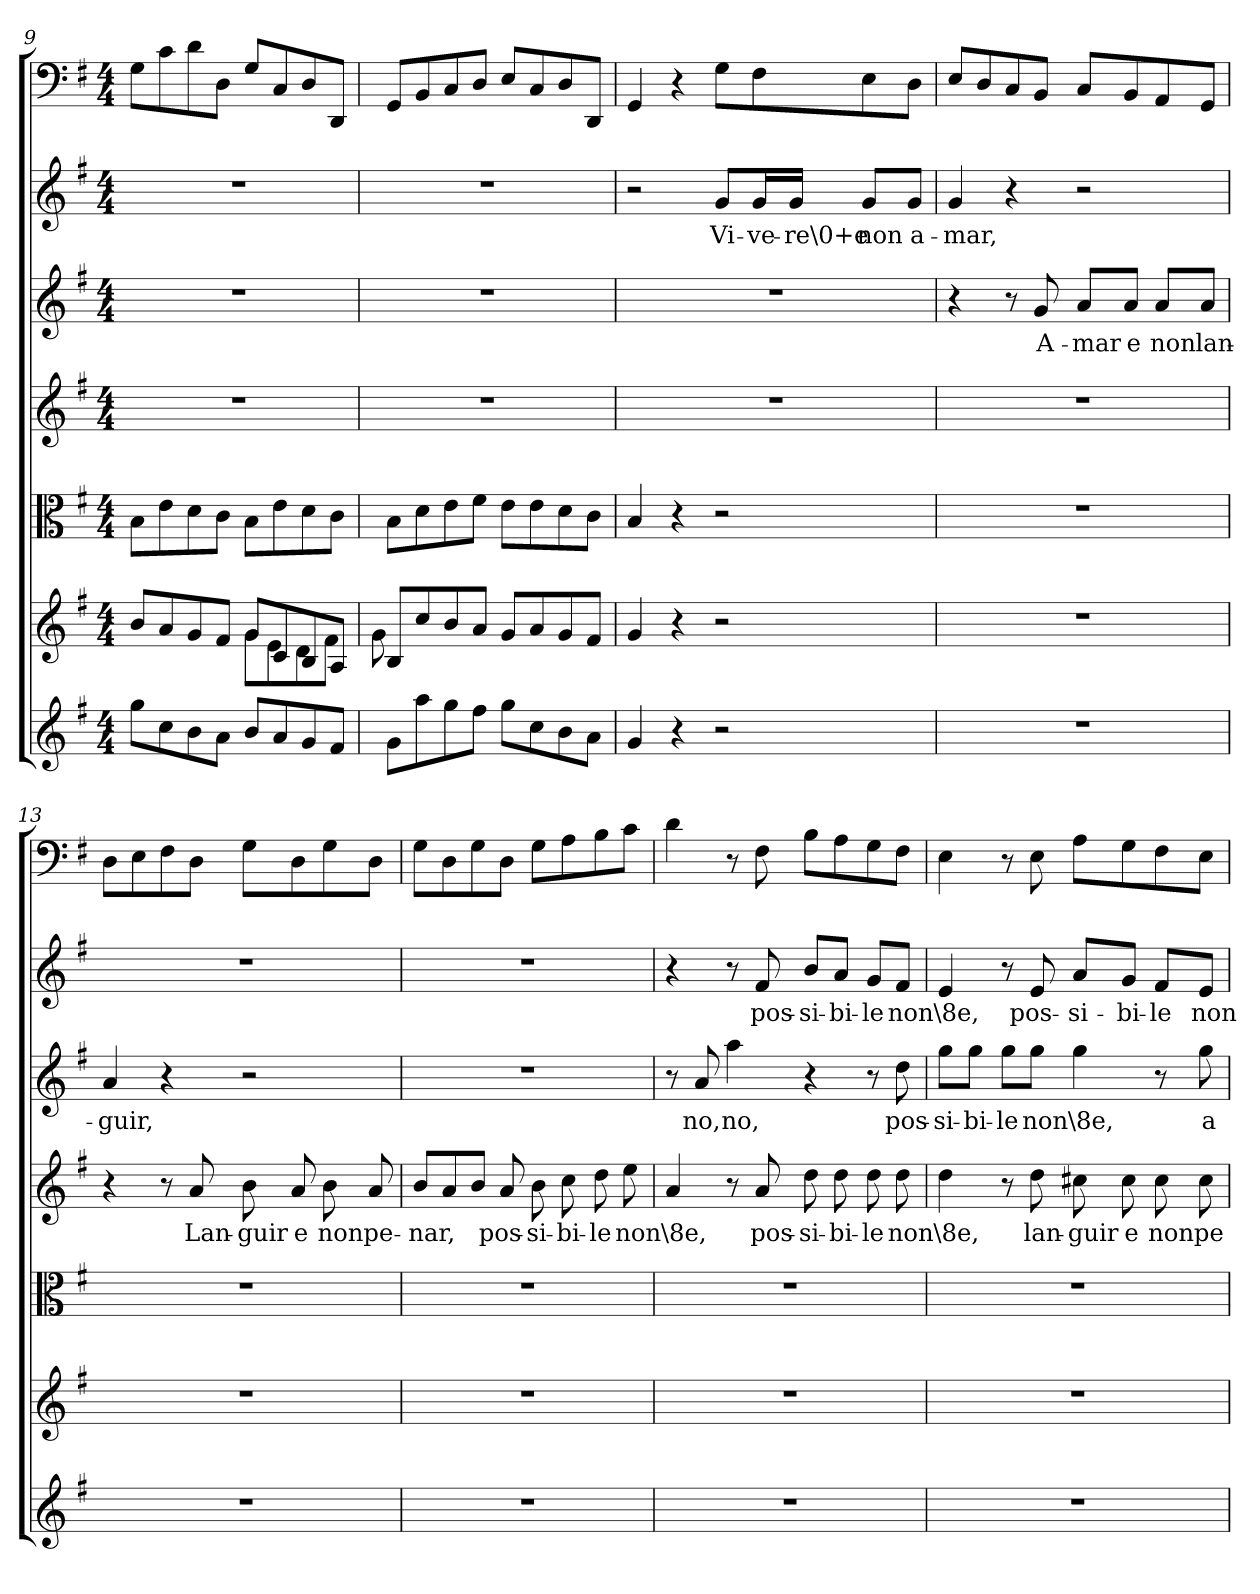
**kern	**kern	**kern	**kern	**text	**kern	**text	**kern	**text	**kern
*part7	*part6	*part5	*part4	*part4	*part3	*part3	*part2	*part2	*part1
*staff7	*staff6	*staff5	*staff4	*staff4	*staff3	*staff3	*staff2	*staff2	*staff1
*clefG2	*clefG2	*clefC3	*clefG2	*	*clefG2	*	*clefG2	*	*clefF4
*k[f#]	*k[f#]	*k[f#]	*k[f#]	*	*k[f#]	*	*k[f#]	*	*k[f#]
*G:	*G:	*G:	*G:	*	*G:	*	*G:	*	*G:
*M4/4	*M4/4	*M4/4	*M4/4	*	*M4/4	*	*M4/4	*	*M4/4
=9	=9	=9	=9	=9	=9	=9	=9	=9	=9
*	*^	*	*	*	*	*	*	*	*
8gg\L	8b/L	2ryy	8B\L	1r	.	1r	.	1r	.	8G\L
8cc\	8a/	.	8e\	.	.	.	.	.	.	8c\
8b\	8g/	.	8d\	.	.	.	.	.	.	8d\
8a\J	8f#/J	.	8c\J	.	.	.	.	.	.	8D\J
8b/L	8g/L	8g\L	8B\L	.	.	.	.	.	.	8G/L
8a/	8c/	8e\	8e\	.	.	.	.	.	.	8C/
8g/	8B/	8d\	8d\	.	.	.	.	.	.	8D/
8f#/J	8A/J	8f#\J	8c\J	.	.	.	.	.	.	8DD/J
=10	=10	=10	=10	=10	=10	=10	=10	=10	=10	=10
8g\L	8B/L	8g\	8B\L	1r	.	1r	.	1r	.	8GG/L
8aa\	8cc/	8ryy	8d\	.	.	.	.	.	.	8BB/
8gg\	8b/	4ryy	8e\	.	.	.	.	.	.	8C/
8ff#\J	8a/J	.	8f#\J	.	.	.	.	.	.	8D/J
8gg\L	8g/L	2ryy	8e\L	.	.	.	.	.	.	8E/L
8cc\	8a/	.	8e\	.	.	.	.	.	.	8C/
8b\	8g/	.	8d\	.	.	.	.	.	.	8D/
8a\J	8f#/J	.	8c\J	.	.	.	.	.	.	8DD/J
*	*v	*v	*	*	*	*	*	*	*	*
=11	=11	=11	=11	=11	=11	=11	=11	=11	=11
4g/	4g/	4B/	1r	.	1r	.	2r	.	4GG/
4r	4r	4r	.	.	.	.	.	.	4r
2r	2r	2r	.	.	.	.	8g/L	Vi-	8G\L
.	.	.	.	.	.	.	16g/L	-ve-	8F#\
.	.	.	.	.	.	.	16g/JJ	-re\0+e	.
.	.	.	.	.	.	.	8g/L	non	8E\
.	.	.	.	.	.	.	8g/J	a-	8D\J
=12	=12	=12	=12	=12	=12	=12	=12	=12	=12
1r	1r	1r	1r	.	4r	.	4g/	-mar,	8E/L
.	.	.	.	.	.	.	.	.	8D/
.	.	.	.	.	8r	.	4r	.	8C/
.	.	.	.	.	8g/	A-	.	.	8BB/J
.	.	.	.	.	8a/L	-mar	2r	.	8C/L
.	.	.	.	.	8a/J	e	.	.	8BB/
.	.	.	.	.	8a/L	non	.	.	8AA/
.	.	.	.	.	8a/J	lan-	.	.	8GG/J
=13	=13	=13	=13	=13	=13	=13	=13	=13	=13
1r	1r	1r	4r	.	4a/	-guir,	1r	.	8D\L
.	.	.	.	.	.	.	.	.	8E\
.	.	.	8r	.	4r	.	.	.	8F#\
.	.	.	8a/	Lan-	.	.	.	.	8D\J
.	.	.	8b\	-guir	2r	.	.	.	8G\L
.	.	.	8a/	e	.	.	.	.	8D\
.	.	.	8b\	non	.	.	.	.	8G\
.	.	.	8a/	pe-	.	.	.	.	8D\J
=14	=14	=14	=14	=14	=14	=14	=14	=14	=14
1r	1r	1r	8b/L	-nar,	1r	.	1r	.	8G\L
.	.	.	8a/	.	.	.	.	.	8D\
.	.	.	8b/J	.	.	.	.	.	8G\
.	.	.	8a/	pos-	.	.	.	.	8D\J
.	.	.	8b\	-si-	.	.	.	.	8G\L
.	.	.	8cc\	-bi-	.	.	.	.	8A\
.	.	.	8dd\	-le	.	.	.	.	8B\
.	.	.	8ee\	non	.	.	.	.	8c\J
=15	=15	=15	=15	=15	=15	=15	=15	=15	=15
1r	1r	1r	4a/	\8e,	8r	.	4r	.	4d\
.	.	.	.	.	8a/	no,	.	.	.
.	.	.	8r	.	4aa\	no,	8r	.	8r
.	.	.	8a/	pos-	.	.	8f#/	pos-	8F#\
.	.	.	8dd\	-si-	4r	.	8b/L	-si-	8B\L
.	.	.	8dd\	-bi-	.	.	8a/J	-bi-	8A\
.	.	.	8dd\	-le	8r	.	8g/L	-le	8G\
.	.	.	8dd\	non	8dd\	pos-	8f#/J	non	8F#\J
=16	=16	=16	=16	=16	=16	=16	=16	=16	=16
1r	1r	1r	4dd\	\8e,	8gg\L	-si-	4e/	\8e,	4E\
.	.	.	.	.	8gg\J	-bi-	.	.	.
.	.	.	8r	.	8gg\L	-le	8r	.	8r
.	.	.	8dd\	lan-	8gg\J	non	8e/	pos-	8E\
.	.	.	8cc#X\	-guir	4gg\	\8e,	8a/L	-si-	8A\L
.	.	.	8cc#\	e	.	.	8g/J	-bi-	8G\
.	.	.	8cc#\	non	8r	.	8f#/L	-le	8F#\
.	.	.	8cc#\	pe-	8gg\	a-	8e/J	non	8E\J
=	=	=	=	=	=	=	=	=	=
*-	*-	*-	*-	*-	*-	*-	*-	*-	*-
